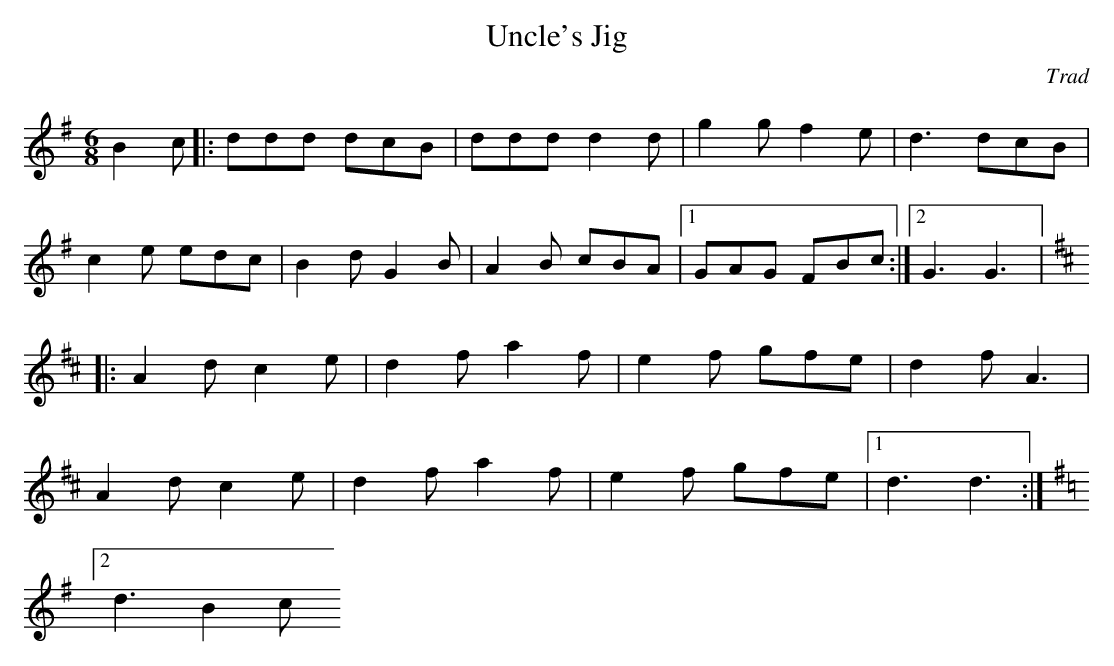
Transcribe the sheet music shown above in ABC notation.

X:1
T:Uncle's Jig
C:Trad
M:6/8
L:1/8
K:G
B2c|:ddd dcB|ddd d2d|g2g f2e|d3dcB|
c2e edc|B2d G2B|A2B cBA|[1GAG FBc:|[2G3G3|:
K:D
A2d c2e|d2f a2f|e2f gfe|d2f A3|
A2d c2e|d2f a2f|e2f gfe|[1d3d3:|[2
K:G
d3B2c
